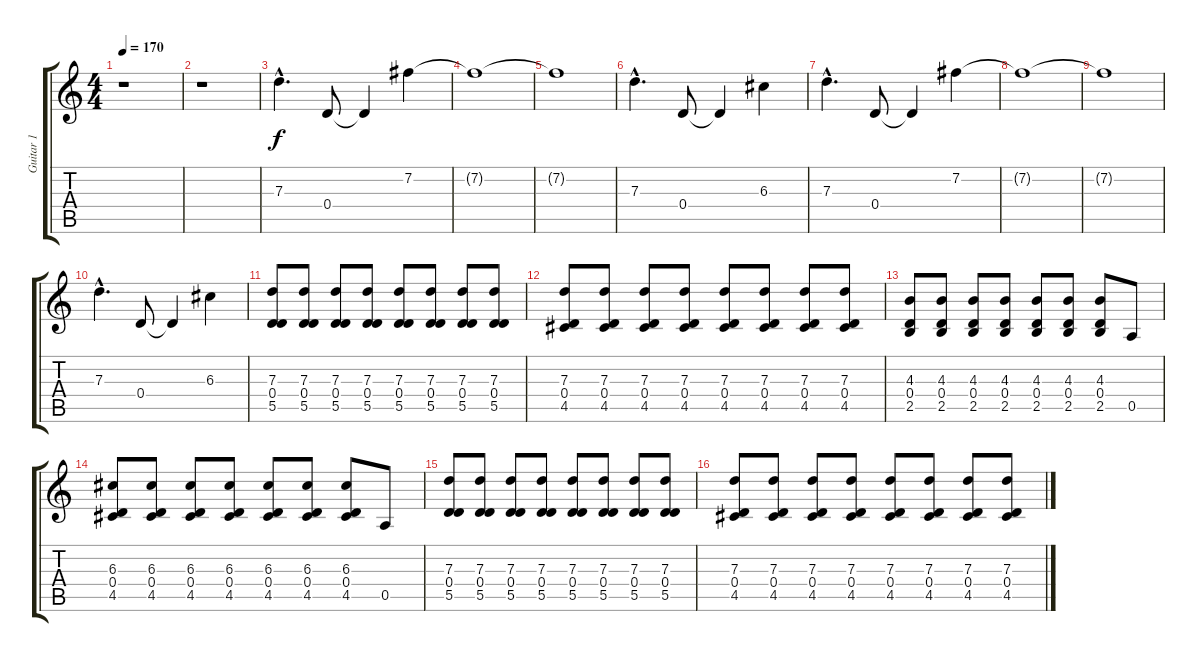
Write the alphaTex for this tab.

\track ("Guitar 1" "Guitar 1") {instrument overdrivenguitar}
\staff {score tabs}
\tuning (E4 B3 G3 D3 A2 D2) {hide}
\ts (4 4)
\tempo 170
\clef g2
\ks c
r.1{dy f} |
r.1 |
7.3{hac}.4{d instrument overdrivenguitar} 0.4.8 0.4{t}.4 7.2.4 |
7.2{t}.1 |
7.2{t}.1 |
7.3{hac}.4{d} 0.4.8 0.4{t}.4 6.3.4 |
7.3{hac}.4{d} 0.4.8 0.4{t}.4 7.2.4 |
7.2{t}.1 |
7.2{t}.1 |
7.3{hac}.4{d} 0.4.8 0.4{t}.4 6.3.4 |
(7.3 0.4 5.5).8 (7.3 0.4 5.5).8{instrument electricguitarclean} (7.3 0.4 5.5).8 (7.3 0.4 5.5).8 (7.3 0.4 5.5).8 (7.3 0.4 5.5).8 (7.3 0.4 5.5).8 (7.3 0.4 5.5).8 |
(7.3 0.4 4.5).8 (7.3 0.4 4.5).8 (7.3 0.4 4.5).8 (7.3 0.4 4.5).8 (7.3 0.4 4.5).8 (7.3 0.4 4.5).8 (7.3 0.4 4.5).8 (7.3 0.4 4.5).8 |
(4.3 0.4 2.5).8 (4.3 0.4 2.5).8 (4.3 0.4 2.5).8 (4.3 0.4 2.5).8 (4.3 0.4 2.5).8 (4.3 0.4 2.5).8 (4.3 0.4 2.5).8 0.5.8 |
(6.3 0.4 4.5).8 (6.3 0.4 4.5).8 (6.3 0.4 4.5).8 (6.3 0.4 4.5).8 (6.3 0.4 4.5).8 (6.3 0.4 4.5).8 (6.3 0.4 4.5).8 0.5.8 |
(7.3 0.4 5.5).8 (7.3 0.4 5.5).8 (7.3 0.4 5.5).8 (7.3 0.4 5.5).8 (7.3 0.4 5.5).8 (7.3 0.4 5.5).8 (7.3 0.4 5.5).8 (7.3 0.4 5.5).8 |
(7.3 0.4 4.5).8 (7.3 0.4 4.5).8 (7.3 0.4 4.5).8 (7.3 0.4 4.5).8 (7.3 0.4 4.5).8 (7.3 0.4 4.5).8 (7.3 0.4 4.5).8 (7.3 0.4 4.5).8
